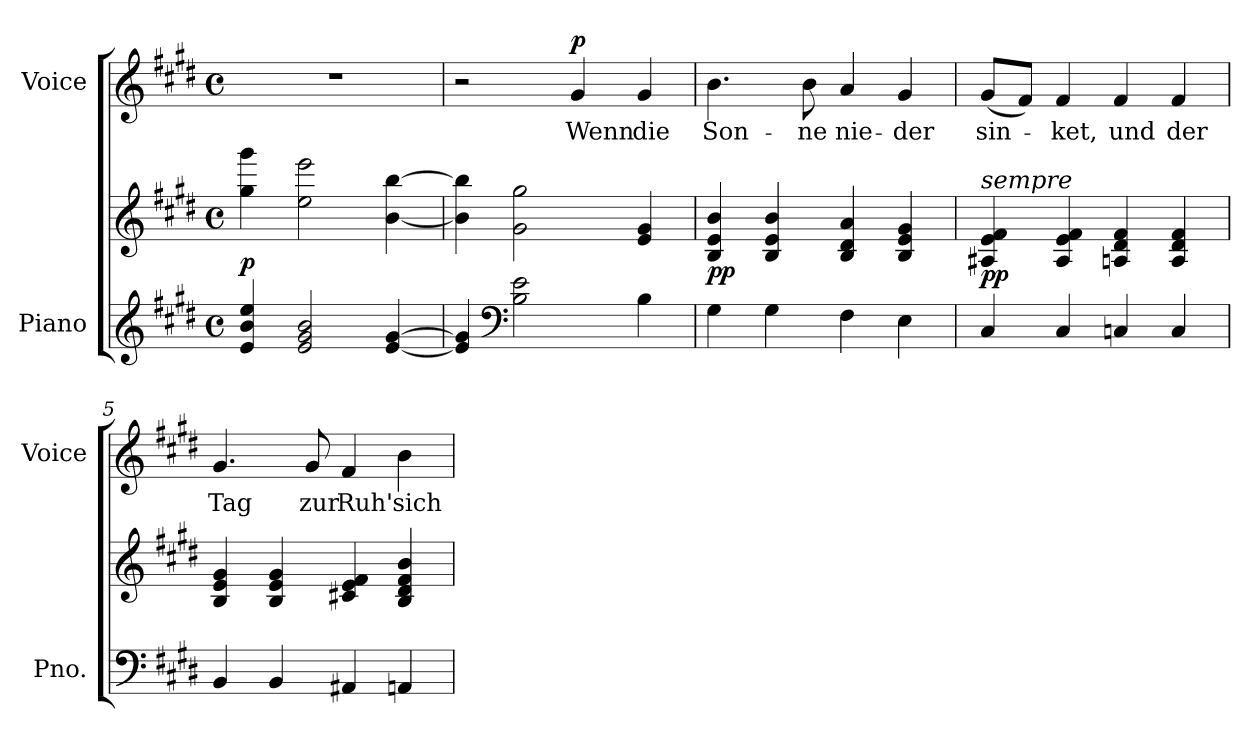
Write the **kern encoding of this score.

**kern	**kern	**dynam	**kern	**text	**dynam
*part2	*part2	*part2	*part1	*part1	*part1
*staff3	*staff2	*staff2/3	*staff1	*staff1	*staff1
*I"Piano	*	*	*I"Voice	*	*
*I'Pno.	*	*	*I'Voice	*	*
!!LO:PB:g=z
*clefG2	*clefG2	*	*clefG2	*	*
*k[f#c#g#d#]	*k[f#c#g#d#]	*	*k[f#c#g#d#]	*	*
*E:	*E:	*	*E:	*	*
*M4/4	*M4/4	*	*M4/4	*	*
*met(c)	*met(c)	*	*met(c)	*	*
*MM76	*MM76	*	*MM76	*	*
=1	=1	=1	=1	=1	=1
4ei/ 4bi 4eei	4gg#i\ 4ggg#i	p	1r	.	.
2ei/ 2g#i 2bi	2eei\ 2eeei	.	.	.	.
[<4ei/ [>4g#i	[<4bi\ [>4bbi	.	.	.	.
=2	=2	=2	=2	=2	=2
4ei/] 4g#i]	4bi\] 4bbi]	.	2r	.	.
*clefF4	*	*	*	*	*
2Bi\ 2ei	2g#i\ 2gg#i	.	.	.	.
!	!	!	!	!LO:LY:b:color=#000000	!
.	.	.	4g#i/	Wenn	p
!	!	!	!	!LO:LY:b:color=#000000	!
4Bi\	4ei/ 4g#i	.	4g#i/	die	.
=3	=3	=3	=3	=3	=3
!	!	!	!	!LO:LY:b:color=#000000	!
4G#i\	4Bi/ 4ei 4bi	pp	4.bi\	Son-	.
4G#i\	4Bi/ 4ei 4bi	.	.	.	.
!	!	!	!	!LO:LY:b:color=#000000	!
.	.	.	8bi\	-ne	.
!	!	!	!	!LO:LY:b:color=#000000	!
4F#i\	4Bi/ 4d#i 4ai	.	4ai/	nie-	.
!	!	!	!	!LO:LY:b:color=#000000	!
4Ei\	4Bi/ 4ei 4g#i	.	4g#i/	-der	.
=4	=4	=4	=4	=4	=4
!	!LO:TX:a:i:t=sempre	!	!	!	!
!	!	!	!	!LO:LY:b:color=#000000	!
4C#i/	4A#Xi/ 4ei 4f#i	pp	(8g#i/L	sin-	.
.	.	.	8f#i/J)	.	.
!	!	!	!	!LO:LY:b:color=#000000	!
4C#i/	4A#i/ 4ei 4f#i	.	4f#i/	-ket,	.
!	!	!	!	!LO:LY:b:color=#000000	!
4Cni/	4Ani/ 4d#i 4f#i	.	4f#i/	und	.
!	!	!	!	!LO:LY:b:color=#000000	!
4Ci/	4Ai/ 4d#i 4f#i	.	4f#i/	der	.
=5	=5	=5	=5	=5	=5
!	!	!	!	!LO:LY:b:color=#000000	!
4BBi/	4Bi/ 4ei 4g#i	.	4.g#i/	Tag	.
4BBi/	4Bi/ 4ei 4g#i	.	.	.	.
!	!	!	!	!LO:LY:b:color=#000000	!
.	.	.	8g#i/	zur	.
!	!	!	!	!LO:LY:b:color=#000000	!
4AA#Xi/	4c#Xi/ 4ei 4f#i	.	4f#i/	Ruh'	.
!	!	!	!	!LO:LY:b:color=#000000	!
4AAni/	4Bi/ 4d#i 4f#i 4bi	.	4bi\	sich	.
=	=	=	=	=	=
*-	*-	*-	*-	*-	*-
